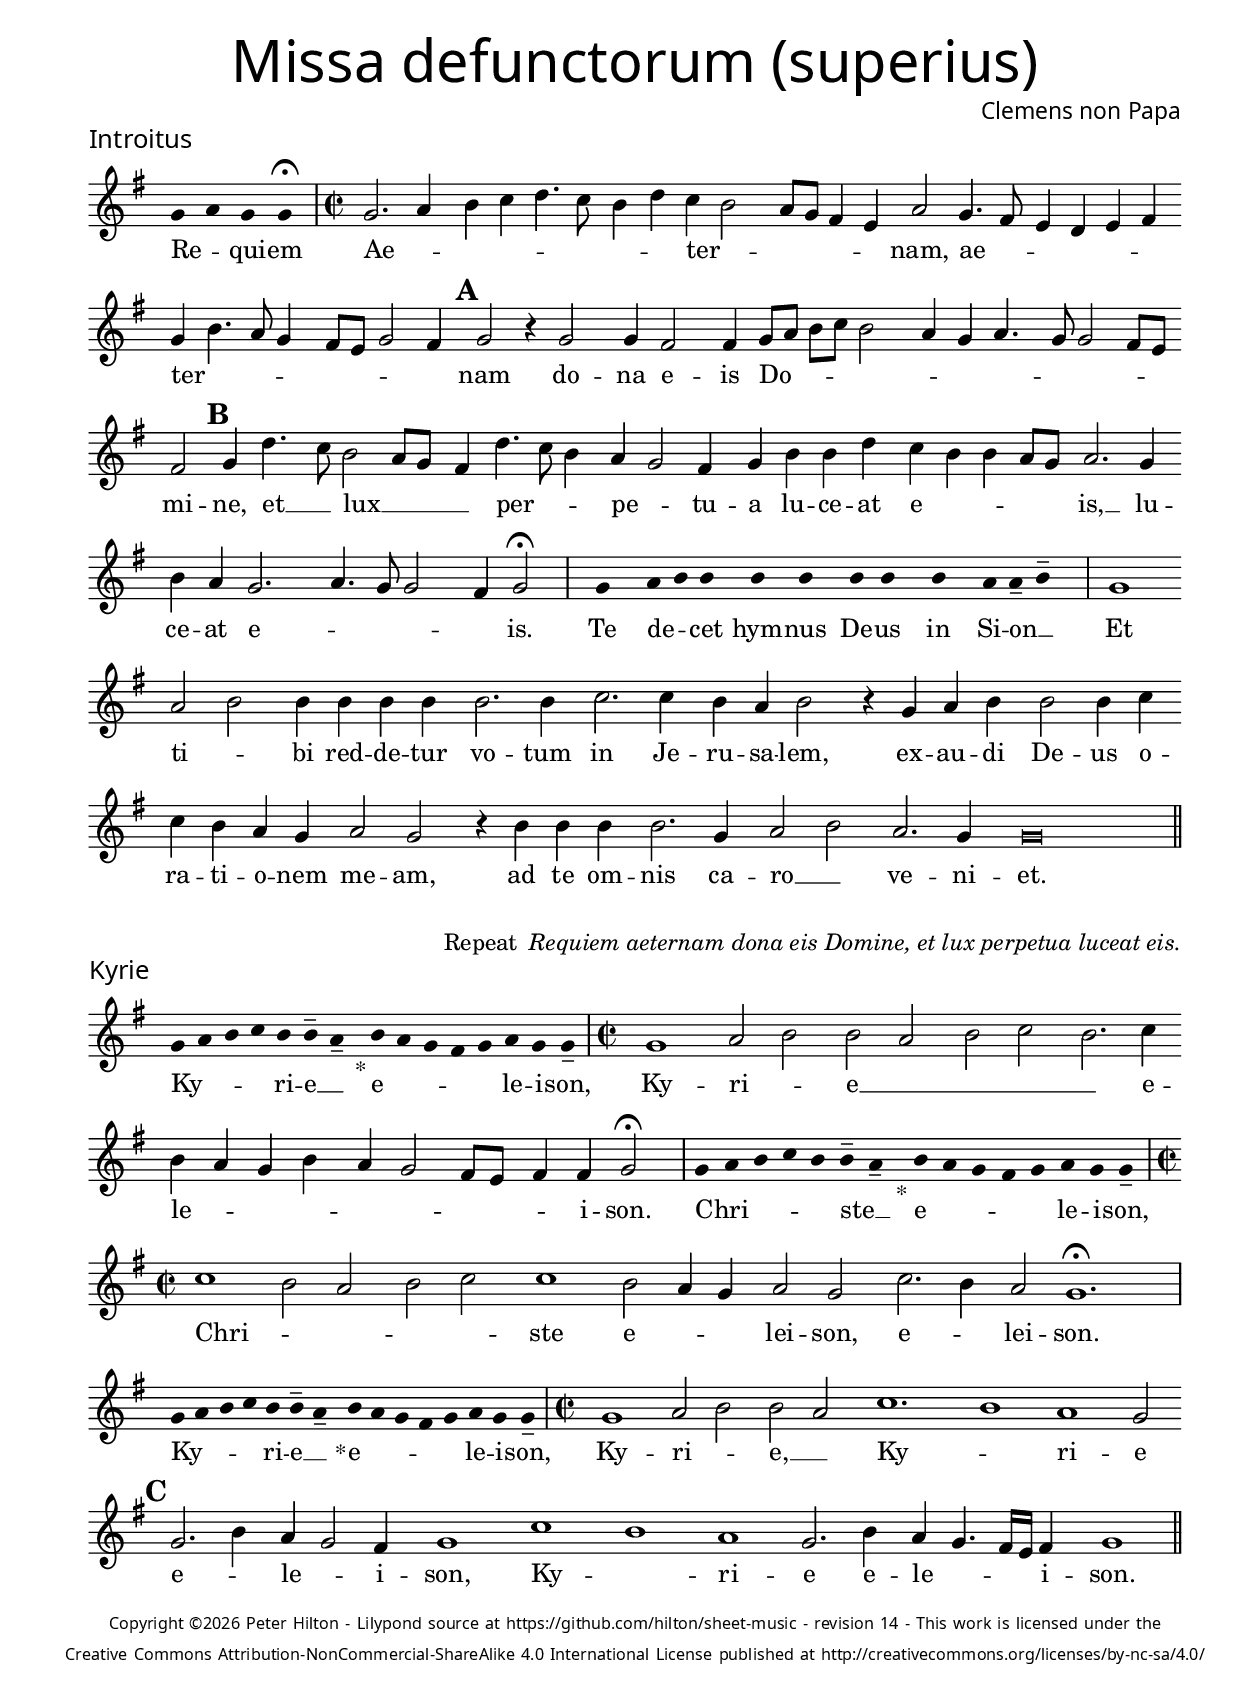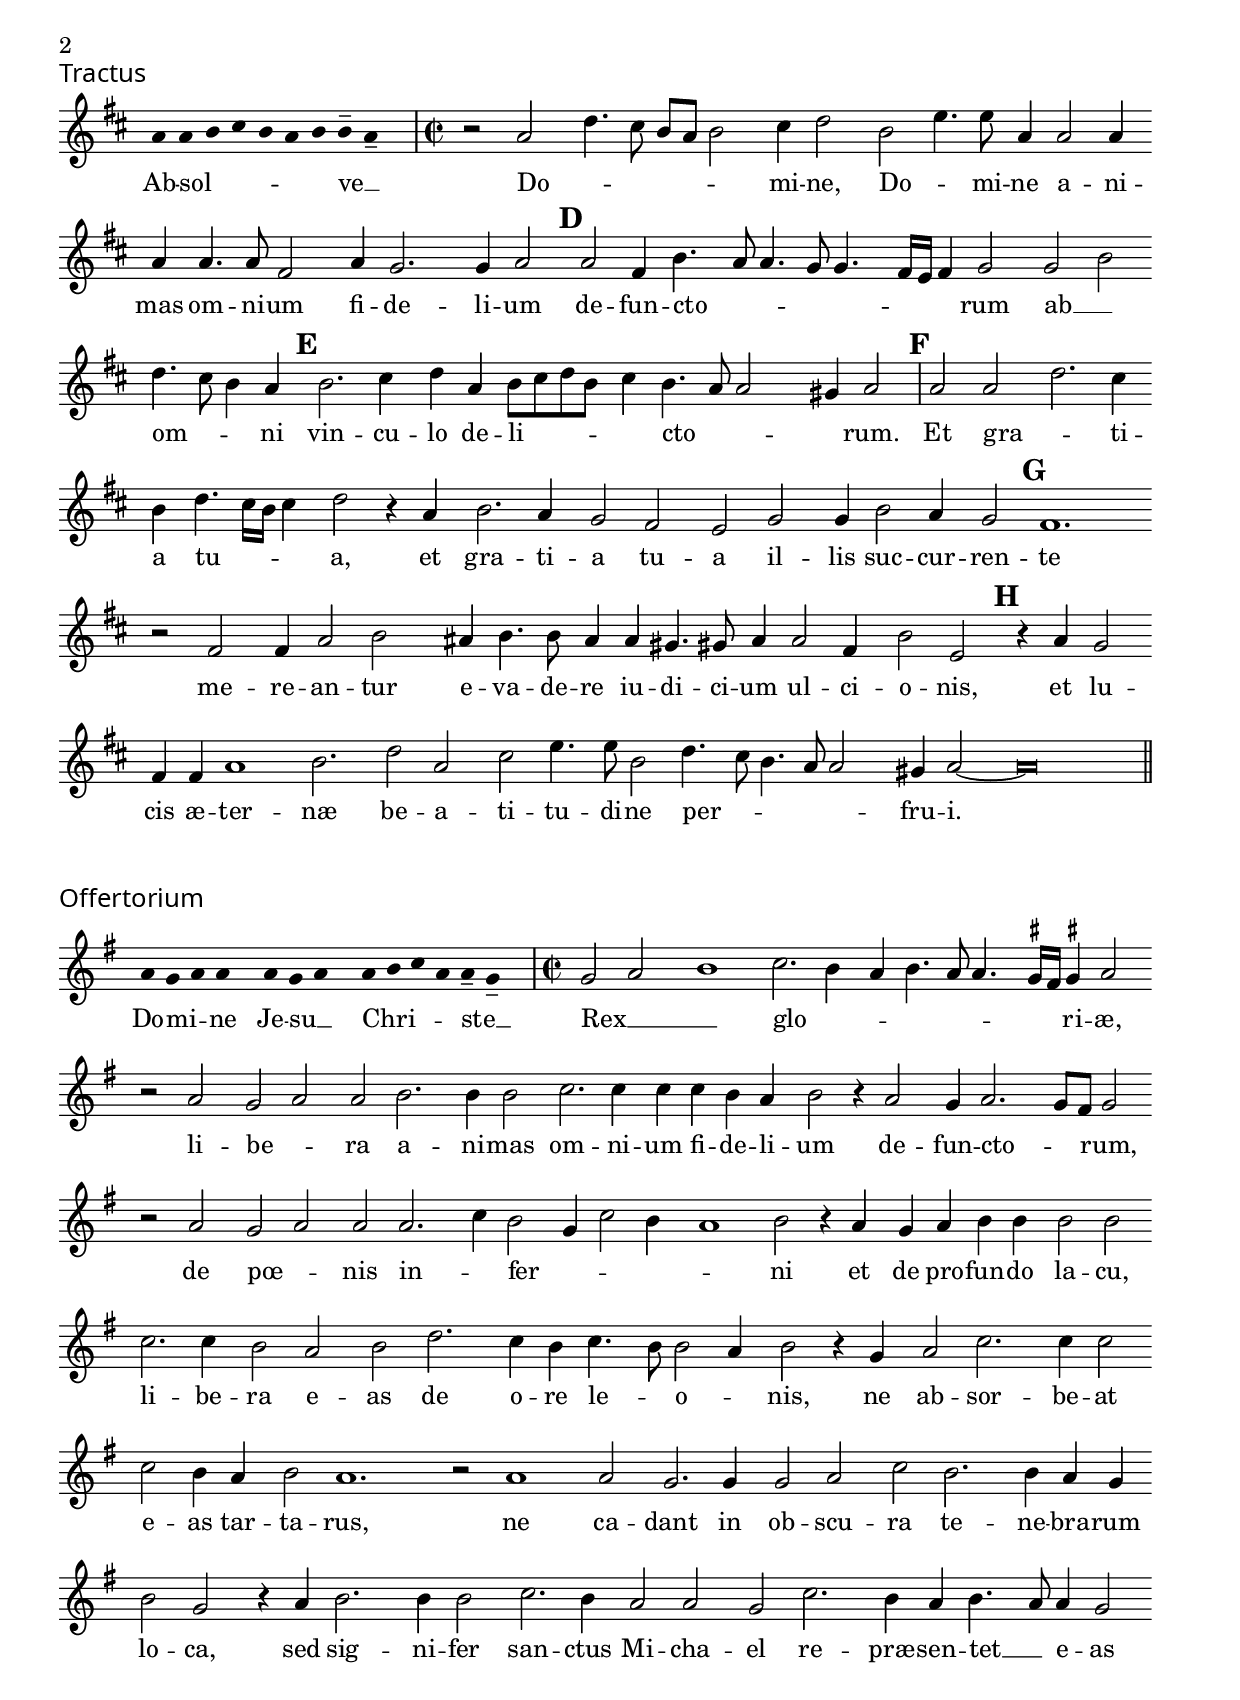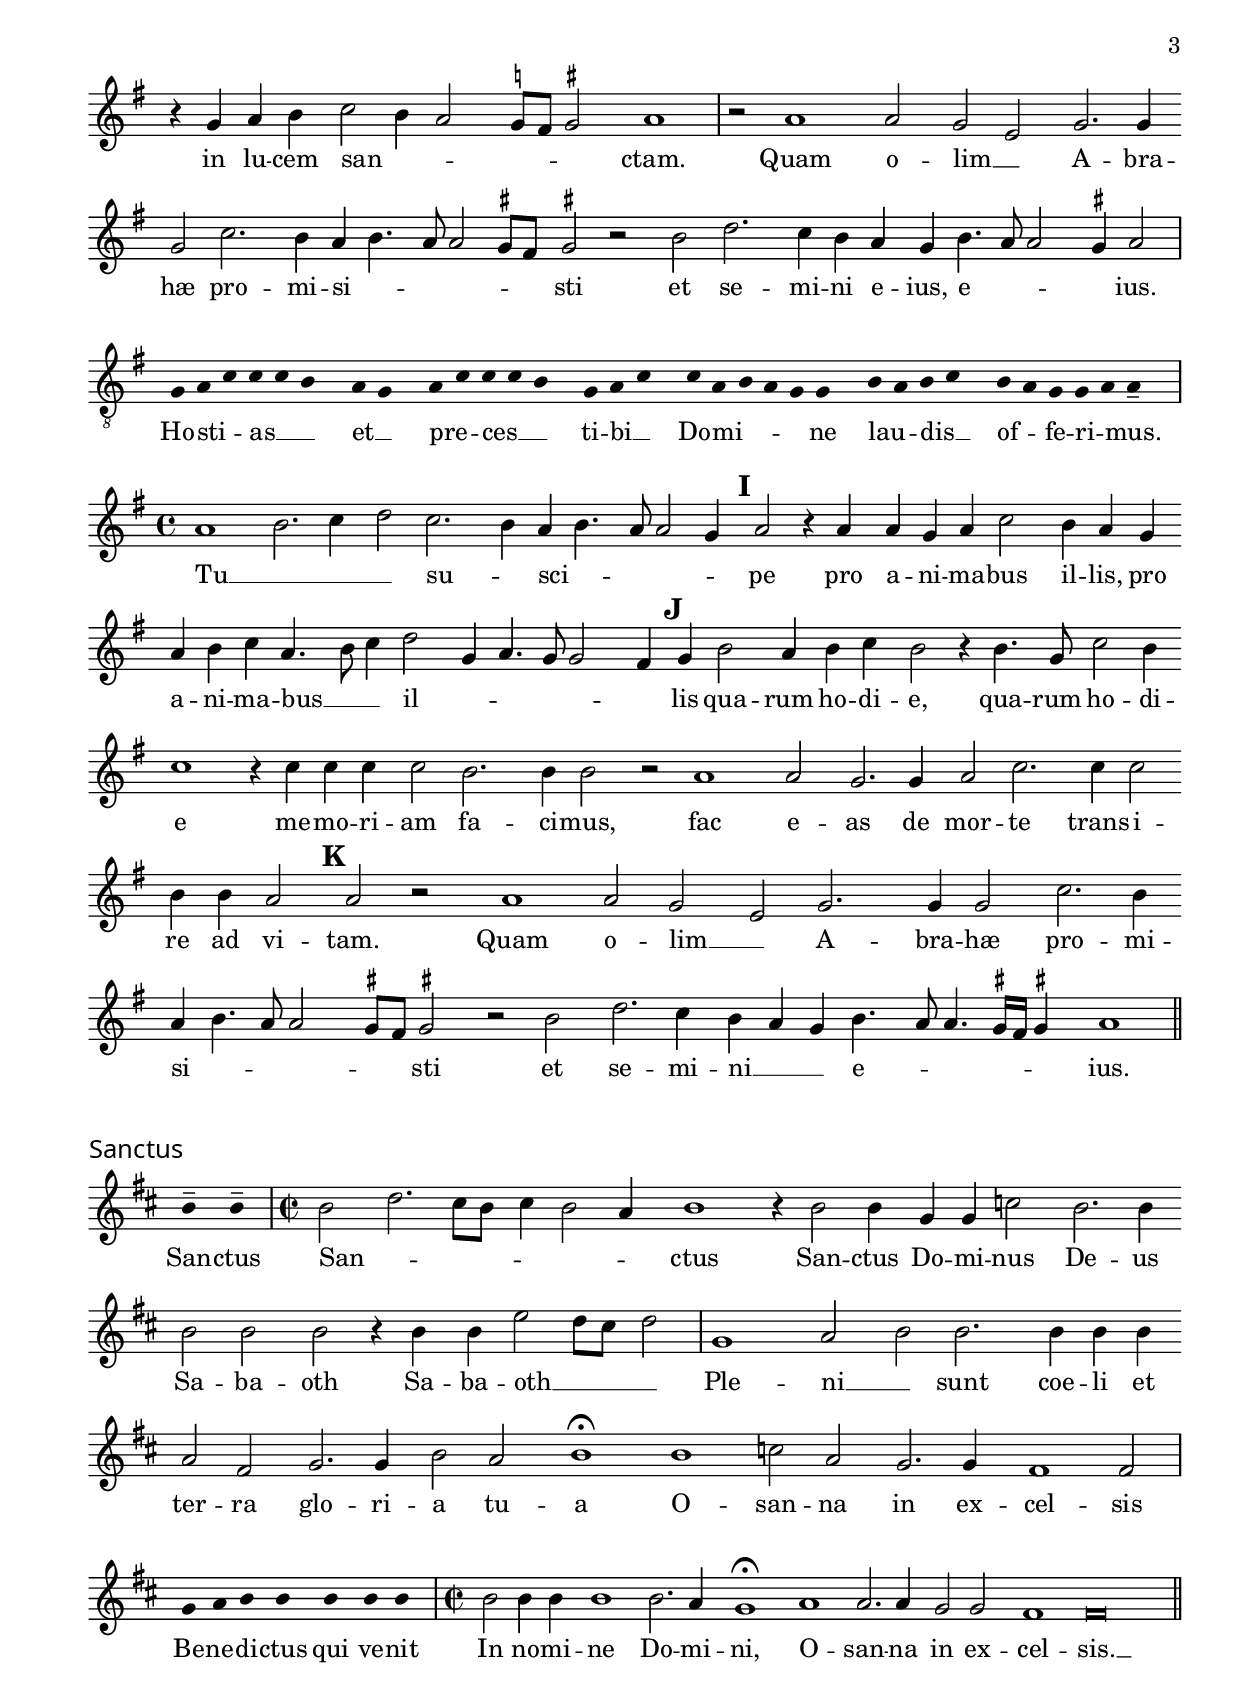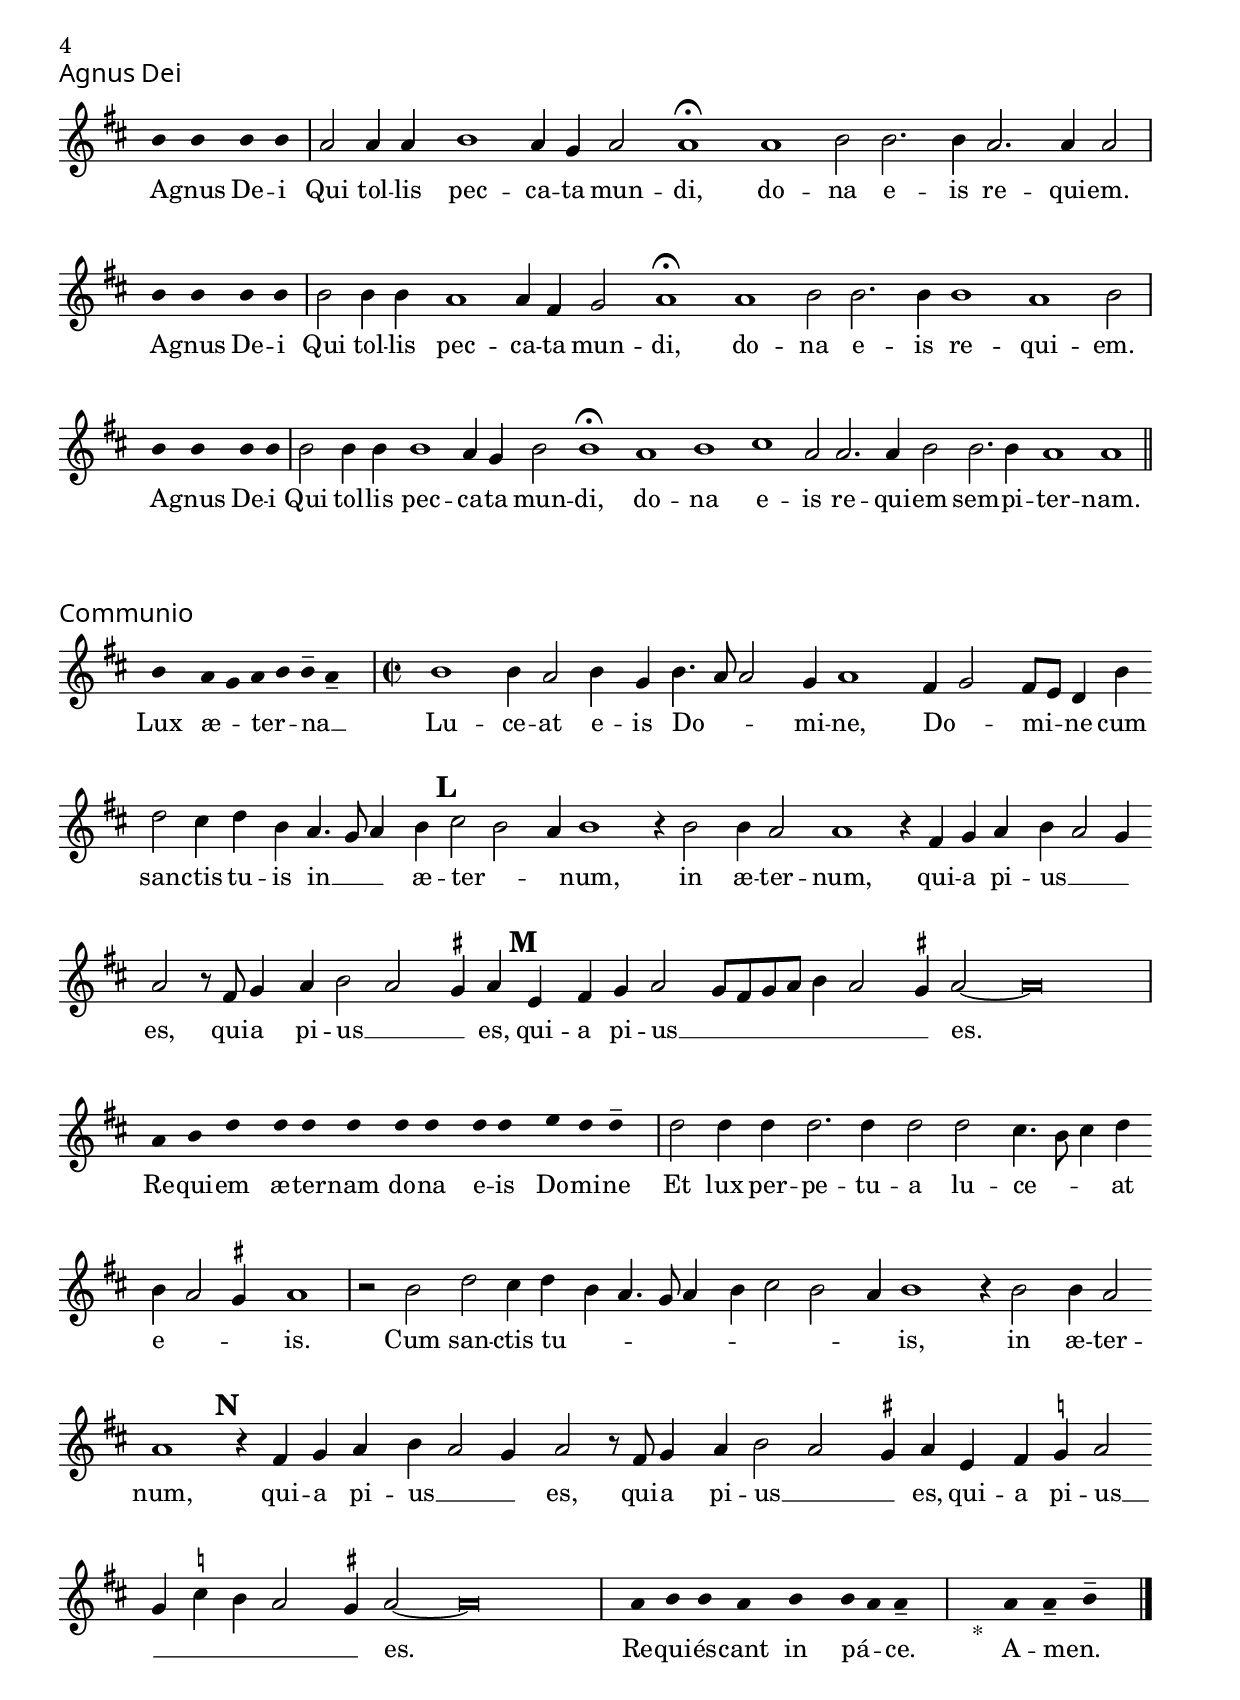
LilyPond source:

% http://www.cpdl.org/wiki/index.php/Missa_pro_defunctis_(Jacobus_Clemens_non_Papa)
% Copyright ©2024 Peter Hilton - https://github.com/hilton

\version "2.24.2"
% \pointAndClickOff
revision = "14"

\paper {
	#(define fonts (set-global-fonts #:sans "Source Sans Pro"))
	annotate-spacing = ##f
	two-sided = ##t
	inner-margin = 15\mm
	outer-margin = 10\mm
	top-margin = 10\mm
	bottom-margin = 10\mm
 	markup-system-spacing = #'( (padding . 1) )
	indent = 0
	ragged-bottom = ##f
	ragged-last-bottom = ##f
} 

year = #(strftime "©%Y" (localtime (current-time)))

\header {
	title = \markup \medium \fontsize #4 \override #'(font-name . "Source Sans Pro Light") {
		"Missa defunctorum (superius)"
	}
	composer = \markup \sans { Clemens non Papa }
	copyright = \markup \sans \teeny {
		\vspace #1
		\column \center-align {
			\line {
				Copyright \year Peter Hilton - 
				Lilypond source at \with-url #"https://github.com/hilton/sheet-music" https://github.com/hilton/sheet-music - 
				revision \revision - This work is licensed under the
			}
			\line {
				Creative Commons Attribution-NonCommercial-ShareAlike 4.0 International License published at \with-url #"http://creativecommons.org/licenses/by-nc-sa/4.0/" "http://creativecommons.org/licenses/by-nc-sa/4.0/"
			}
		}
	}
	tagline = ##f
}

\layout {
	ragged-right = ##f
	ragged-last = ##f
	\context {
		\Score
		\override SpanBar.transparent = ##t
		\override BarLine.transparent = ##t
		\remove "Bar_number_engraver"
		\remove "Metronome_mark_engraver"
		\override SpacingSpanner.base-shortest-duration = #(ly:make-moment 1/8)
	}
	\context { 
		\Voice 
		\override NoteHead.style = #'baroque
		\consists "Horizontal_bracket_engraver"
	}
}

globalF = { 
	\accidentalStyle "forget"
	\key f \major
}


globalC = { 
	\accidentalStyle "forget"
	\key c \major
}

showBarLine = {
	\once \override Score.BarLine.transparent = ##f
	\once \override Score.SpanBar.transparent = ##f 
}
ficta = { \once \set suggestAccidentals = ##t }


% INTROITUS

soprano = \new Voice {
	\relative c' {
		\once \override Staff.TimeSignature.stencil = ##f
		\override Stem.transparent = ##t 
		\cadenzaOn f4 g f f \fermata \cadenzaOff
		\override Stem.transparent = ##f
		\time 2/2
		\showBarLine\bar "|"
		
		f2. g4 a bes c4. bes8 a4 c bes a2
		g8 f e4 d g2 f4. e8 d4 c d e f a4. g8 f4 e8 d f2 e4 \mark \default f2 r4 f2
		f4 e2 e4 f8 g a bes a2 g4 f g4. f8 f2 e8 d e2 \mark \default f4 c'4. bes8 a2 g8 f
		
		e4 c'4. bes8 a4 g f2 e4 f a a c bes a a g8 f g2. f4 a g f2.
		g4. f8 f2 e4 f2 \fermata \showBarLine \bar "|"
		
		\once \override Staff.TimeSignature.stencil = ##f
		\override Stem.transparent = ##t
		\cadenzaOn s8 f8 s g8 a a s a8 a s a8 a s a8 s g8 g-- a-- s \cadenzaOff
		\override Stem.transparent = ##f
		\showBarLine\bar "|"

		f1 g2 a a4 a a a a2. a4
		bes2. bes4 a g a2 r4 f g a a2 a4 bes bes a g f g2 f
		r4 a a a a2. f4 g2 a g2. f4 f\breve \showBarLine \bar "||"
	}
	\addlyrics {
		Re -- _ qui -- em 
		Ae -- _ _ _ _ _ _ _ ter -- _
		_ _ _ _ nam, ae -- _ _ _ _ _ ter -- _ _ _ _ _ _ _ nam do --
		na e -- is Do -- _ _ _ _ _ _ _ _ _ _ _ mi -- ne, et __ _ lux __ _ _
		
		_ per -- _ _ pe -- _ tu -- a lu -- ce -- at e -- _ _ _ _ is, __ lu -- ce -- at e --
		_ _ _ _ is.
		
		Te de -- _ cet hym -- nus De -- us in Si -- on __ _

		Et ti -- _ bi red -- de -- tur vo -- tum
		in Je -- ru -- sa -- lem, ex -- au -- di De -- us o -- ra -- ti  -- o -- nem me -- am,
		ad te om -- nis ca -- ro __ _ ve -- ni -- et.

	}
}

\score {
	\transpose f g {
		<<
		      \new Staff << \globalF \soprano >> 
		>>
	}
	\header {
		piece = \markup \larger \sans { Introitus }
	}
}



\markup {
	\column {
		\fill-line {
			\line { }
			\line { }
			\line \right-align { Repeat \italic " Requiem aeternam dona eis Domine, et lux perpetua luceat eis." }
		}
	}
}

% KYRIE

soprano = \new Voice {
	\relative c' {
		\once \override Staff.TimeSignature.stencil = ##f
		\override Stem.transparent = ##t 
		\cadenzaOn f8 g a bes a a-- g-- s4_"*" a8 g f e f g f f-- \cadenzaOff
		\override Stem.transparent = ##f
		\showBarLine\bar "|"		
		\time 2/2

		f1 g2 a a g a bes a2. bes4 a g f a
		g f2 e8 d e4 e f2 \fermata \showBarLine \bar "|"
		
		\once \override Staff.TimeSignature.stencil = ##f
		\override Stem.transparent = ##t 
		\cadenzaOn f8 g a bes a a-- g-- s4_"*" a8 g f e f g f f-- \cadenzaOff
		\override Stem.transparent = ##f
		\showBarLine\bar "|"
		\time 2/2
		
		bes1 a2 g a bes bes1 a2 g4 f
		g2 f bes2. a4 g2 f1. \fermata \showBarLine\bar "|"
		
		\once \override Staff.TimeSignature.stencil = ##f
		\override Stem.transparent = ##t 
		\cadenzaOn f8 g a bes a a-- g-- s4_"*" a8 g f e f g f f-- \cadenzaOff
		\override Stem.transparent = ##f
		\showBarLine\bar "|"
		\time 2/2
		
		f1 g2 a a g bes1. a1 g1 f2 \mark #3 f2. a4 g f2 e4
		f1 bes a g f2. a4 g f4. e16 d e4 f1 \showBarLine \bar "||"
	}
	\addlyrics {
		Ky -- _ _ _ ri -- e __ _ e -- _ _ _ _ le -- i -- son,
		Ky -- ri -- _ e __ _ _ _ _ e -- le -- _ _ _ _ _ _ _ _ i -- son.
		
		Chri -- _ _ _ _ ste __ _ e -- _ _ _ _ le -- i -- son,
		Chri --  _ _ _ _ ste e -- _ _ lei -- son, e -- _ lei -- son.
		
		Ky -- _ _ _ ri -- e __ _ e -- _ _ _ _ le -- i -- son,
		Ky -- ri -- _ e, __ _ Ky -- _ ri -- e e -- _ le -- _ i -- son, 
		Ky -- _ ri -- e e -- le -- _ _ _ i -- son.
	}
}

\score {
	\transpose f g {
	  	<< 
			\new Staff << \globalF \soprano >> 
		>> 
	}
	\header {
		piece = \markup \larger \sans { Kyrie }
	}
}


% TRACTUS

soprano = \new Voice {
	\relative c'' {
		\once \override Staff.TimeSignature.stencil = ##f
		\override Stem.transparent = ##t \cadenzaOn
		g8 g a b a g a a-- g-- s
		\cadenzaOff \override Stem.transparent = ##f
		\showBarLine \bar "|" \time 2/2
		
		r2 g2 c4. b8 a g a2 b4 c2 a d4. d8 |
		g,4 g2 g4 g g4. g8 e2 g4 f2. f4 g2 | \mark #4 g e4 a4. g8 g4. f8 f4.

		e16 d e4 f2 | f a c4. b8 a4 g \mark #5 a2. b4 | c g a8 b c a b4 a4. g8 g2
		fis4 g2 \showBarLine \bar "|" 
		\mark #6 g g c2. b4 | a c4. b16 a b4 c2 r4 g a2. g4
		f2 e d f f4 a2 g4 | f2 \mark #7 e1. r2 e
		e4 g2 a2 gis4 a4. a8 g4 g fis4. fis8 g4 g2 e4 | a2 d, \mark #8 r4 g4 f2

		e4 e g1 a2. c2 g2 b2 d4. d8 a2 c4. b8 a4. g8 g2 
		fis4 g2 ~ g\breve \showBarLine \bar "||"

	}
	\addlyrics {
		Ab -- sol -- _ _ _ _ _ ve __ _ 
		Do -- _ _ _ _ _ mi -- ne, Do -- _ mi -- 
		ne a -- ni -- mas om -- ni -- um fi -- de -- li -- um de -- fun -- cto -- _ _ _ _

		_ _ _ rum ab __ _ om -- _ _ ni vin -- cu -- lo de -- li -- _ _ _ _ cto -- _ _
		_ rum. Et gra -- _ ti -- a tu -- _ _ _ a, et gra -- ti -- 
		a tu -- a il -- lis suc -- cur -- ren -- te me -- 
		re -- an -- tur e -- va -- de -- re iu -- di -- ci -- um ul -- ci -- o -- nis, et lu -- 

		cis æ -- ter -- næ be -- a -- ti -- tu -- di -- ne per -- _ _ _ _
		fru -- i.
	}
}

\score {
	\transpose f g {
	  	<< 
			\new Staff << \globalC \soprano >> 
		>> 
	}
	\header {
		piece = \markup \larger \sans { Tractus }
	}
}

% OFFERTORIUM

soprano = \new Voice {
	\relative c' {
		\once \override Staff.TimeSignature.stencil = ##f
		\override Stem.transparent = ##t \cadenzaOn
		g'8 f g g s g8 f g s g8 a bes g g-- f-- s
		\cadenzaOff \override Stem.transparent = ##f
		\showBarLine \bar "|" \time 2/2
		
		f2 g a1 bes2. a4 g a4. g8 g4. \ficta fis16 e \ficta fis4 g2 |
		r2 g f g g a2. a4 a2 bes2. bes4 bes bes a g | a2 r4 g2

		f4 g2. f8 e f2 r g f g g g2. bes4 a2 f4 bes2 a4 |
		g1 a2 r4 g f g a a a2 a bes2. bes4 a2 g |
		a2 c2. bes4 a bes4. a8 a2 g4 a2 r4 f g2 bes2. bes4 bes2 |
		bes2 a4 g a2 g1. r2 g1 g2 f2. f4 f2 g |

		bes a2. a4 g f a2 f r4 g a2. a4 a2 bes2. a4 |
		g2 g f bes2. a4 g a4. g8 g4 f2 r4 f g a bes2 a4 g2
		\ficta f!8 e \ficta fis2 g1 | \showBarLine \bar "|" r2 g1 g2 f d f2. f4 f2 bes2.
		a4 g a4. g8 g2 \ficta fis8 e \ficta fis2 r a c2. bes4 a g f a4. g8 g2 \ficta fis4 g2 \showBarLine \bar "|" |
	}
	\addlyrics {
		Do -- mi -- _ ne Je -- su __ _ Chri -- _ _ _ ste __ _
		Rex __ _ _ glo -- _ _ _ _ _ _ _ ri -- æ,
		li -- be -- _ ra a -- ni -- mas om -- ni -- um fi -- de -- li -- um de -- 
		
		fun -- cto -- _ _ rum, de pœ -- _ nis in -- _ fer -- _ _ _
		_ ni et de pro -- fun -- do la -- cu, li -- be -- ra e -- 
		as de o -- re le -- _ o -- _ nis, ne ab -- sor -- be -- at
		e -- as tar -- ta -- rus, ne ca -- dant in ob -- scu -- 

		ra te -- ne -- bra -- rum lo -- ca,  sed sig -- ni -- fer san -- ctus
		Mi -- cha -- el re -- præ -- sen -- tet __ _ e -- as in lu -- cem san -- _ _
		_ _ _ ctam. Quam o -- lim __ _ A -- bra -- hæ pro -- 
		mi -- si -- _ _ _ _ _ sti et se -- mi -- ni e -- ius, e -- _ _ _ ius.
	}
}

\score {
	\transpose f g {
	  	<< 
			\new Staff << \globalF \soprano >> 
		>> 
	}
	\header {
		piece = \markup \larger \sans { Offertorium }
	}
}

\score {
	\transpose f g {
	\new Staff <<
		\key f \major
		\new Voice = "tenor" {
			\relative c {
				\clef "treble_8"
				\once \omit Staff.TimeSignature
				\cadenzaOn
				\override Stem.transparent = ##t 
				f4 g bes bes bes a s  g f s  g bes bes bes a s  f g bes s  bes g a g f f s  a g a bes s  a g f f g g-- s \showBarLine\bar "|"
				\cadenzaOff
			}
		}
		\addlyrics {
			Ho -- sti -- _ as __ _ _ et __ _ pre -- _ ces __ _ _ ti -- bi __ _ 
			Do -- mi -- _ _ _ ne lau -- _ dis __ _ of -- _ fe -- ri -- _ mus.
		}
	>>
	}
}


soprano = \new Voice {
	\relative c'' {
		\set Score.rehearsalMarkFormatter = #format-mark-alphabet
		\set Score.currentBarNumber = #67
		g1 a2. bes4 |
		c2 bes2. a4 g a4. g8 g2 f4 | \mark #9 g2 r4 g g f g bes2 a4 g f |
		g a bes g4. a8 bes4 c2 f,4 g4. f8 f2 e4 \mark #10 f a2 g4 a bes a2 r4 a4. 
		f8 bes2 a4 | bes1 r4 bes bes bes bes2 a2. a4 a2 r g1

		g2 f2. f4 g2 bes2. bes4 bes2 a4 a g2 \mark #11 g r g1
		g2 f d f2. f4 f2 bes2. a4 g a4. g8 g2 \ficta fis8 e \ficta fis2
		r a c2. bes4 a g f a4. g8 g4. \ficta fis16 e \ficta fis4 g1 \showBarLine \bar "||" |
	}
	\addlyrics {
		Tu __ _ _
		_ su -- _ sci -- _ _ _ _ pe pro a -- ni -- ma -- bus il -- lis, pro
		a -- ni -- ma -- bus __ _ _ il -- _ _ _ _ _ lis qua -- rum ho -- di -- e, qua -- 
		rum ho -- di -- e me -- mo -- ri -- am fa -- ci -- mus, fac

		e -- as de mor -- te trans -- i -- re ad vi -- tam. Quam
		o -- lim __ _ A -- bra -- hæ pro -- mi -- si -- _ _ _ _ _ sti
		et se -- mi -- ni __ _ _ e -- _ _ _ _ _ ius.
	}
}

\score {
	\transpose f g {
	  	<< 
			\new Staff << \globalF \soprano >> 
		>> 
	}
}

% SANCTUS 

soprano = \new Voice {
	\relative c'' {
		\once \override Staff.TimeSignature.stencil = ##f
		\override Stem.transparent = ##t a4-- a-- \override Stem.transparent = ##f
		\showBarLine\bar "|"
		\time 2/2
		
		a2 c2. b8 a b4 a2 g4 a1 r4 a2 a4 f f
		bes2 a2. a4 a2 a a r4 a a d2 c8 b c2 \showBarLine \bar "|"
		f,1 g2 a a2. a4 a a g2 e f2. f4 a2 g a1 \fermata
		a1 bes2 g f2. f4 e1 e2 \showBarLine \bar "|"
	}
	\addlyrics {
		San -- ctus
		San -- _ _ _ _ _ _ ctus San -- ctus Do -- mi -- 
		nus De -- us Sa -- ba -- oth Sa -- ba -- oth __ _ _ _
		Ple -- ni __ _ sunt coe -- li et ter -- ra glo -- ri -- a tu -- a
		O -- san -- na in ex -- cel -- sis
	}
}

\score {
	\transpose f g {
	  	<< 
			\new Staff << \globalC \soprano >> 
		>> 
	}
	\header {
		piece = \markup \larger \sans { Sanctus }
	}
}

% BENEDICTUS

soprano = \new Voice {
	\relative c' {
		\once \override Staff.TimeSignature.stencil = ##f
		\cadenzaOn
		\override Stem.transparent = ##t f8 g a a s a s a a s \override Stem.transparent = ##f 
		\cadenzaOff \showBarLine \bar "|"
		\time 2/2
		
		a2 a4 a a1 a2. g4 f1 \fermata g g2. g4
		f2 f e1 e\breve \showBarLine \bar "||"
	}
	\addlyrics {
		Be -- ne -- di -- ctus qui ve -- nit
		In no -- mi -- ne Do -- mi -- ni, O -- san -- na
		in ex -- cel -- sis. __
	}
}

\score {
	\transpose f g {
	  	<< 
			\new Staff << \globalC \soprano >> 
		>> 
	}
}

\pageBreak

% AGNUS DEI

soprano = \new Voice {
	\relative c'' {
		\once \override Staff.TimeSignature.stencil = ##f
		\override Stem.transparent = ##t a4 a a a \override Stem.transparent = ##f \showBarLine\bar "|"
		g2 g4 g a1 g4 f g2 g1\fermata g a2 a2. a4 g2. g4 g2 \showBarLine \bar "|" \break

		\override Stem.transparent = ##t a4 a a a \override Stem.transparent = ##f \showBarLine\bar "|"
		a2 a4 a g1 g4 e f2 g1\fermata g a2 a2. a4 a1 g a2 \showBarLine \bar "|" \break
		
		\override Stem.transparent = ##t a4 a a a \override Stem.transparent = ##f \showBarLine\bar "|"
		a2 a4 a a1 g4 f a2 a1\fermata g a b g2 g2. g4 a2 a2. a4 g1 g \showBarLine \bar "||"
	}
	\addlyrics {
		A -- gnus De -- i
		Qui tol -- lis pec -- ca -- ta mun -- di, do -- na e -- is re -- qui -- em.
		A -- gnus De -- i
		Qui tol -- lis pec -- ca -- ta mun -- di, do -- na e -- is re -- qui -- em.
		A -- gnus De -- i
		Qui tol -- lis pec -- ca -- ta mun -- di, do -- na e -- is re -- qui -- em sem -- pi -- ter -- nam.
	}
}

\score {
	\transpose f g {
	  	<< 
			\new Staff << \globalC \soprano >> 
		>> 
	}
	\header {
		piece = \markup \larger \sans { Agnus Dei }
	}
}

% COMMUNIO

soprano = \new Voice {
	\relative c' {
		\once \override Staff.TimeSignature.stencil = ##f
		\override Stem.transparent = ##t
		\cadenzaOn a'8 s g f g a a-- g-- s \cadenzaOff
		\override Stem.transparent = ##f
		\showBarLine\bar "|"
		\time 2/2
		
		a1 a4 g2 a4 f a4. g8 g2 f4 g1 e4 f2
		e8 d c4 a' | c2 b4 c a g4. f8 g4 a \mark #11 b2 a g4 a1 r4 a2
		a4 g2 | g1 r4 e f g a g2 f4 g2 r8 e f4 g a2 g2
		
		\ficta fis4 g \mark #12 d | e f g2 f8 e f g a4 g2 \ficta fis4 g2 ~ g\breve | \showBarLine \bar "|" | 

		\once \override Staff.TimeSignature.stencil = ##f
		\override Stem.transparent = ##t 
		\cadenzaOn g8 a c s  c c c s  c c s  c c s  d c c-- s \cadenzaOff
		\override Stem.transparent = ##f
		\showBarLine\bar "|"
		
		c2 c4 c c2. c4 c2 c |
		b4. a8 b4 c a g2 \ficta fis4 g1 | \showBarLine \bar "|"
		r2 a c b4 c a g4. f8 g4 | a b2 a g4 a1 r4 a2
		
		a4 g2 g1 \mark #13 r4 e f g a g2 f4 g2 r8 e f4 g a2 g
		\ficta fis4 g d e \ficta f! g2 f4 \ficta bes a g2 \ficta fis4 g2 ~ g\breve |
		\showBarLine\bar "|"
		\cadenzaOn \override Stem.transparent = ##t
		s8 g8 a a g s  a s  a g g-- s \showBarLine \bar "|"
		s8 s4_"*" s g g-- a-- s8 \showBarLine \bar "|."
		\cadenzaOff
	}
	\addlyrics {
		Lux æ -- _ ter -- _ na __ _ 
		Lu -- ce -- at e -- is Do -- _ _ mi -- ne, Do -- _
		mi -- _ ne cum san -- ctis tu -- is in __ _ _ æ -- ter -- _ _ num, in
		æ -- ter -- num,
		qui -- a pi -- us __ _ _ es, qui -- a pi -- us __ _ _ es, 
		qui -- a pi -- us __ _ _ _ _ _ _ _ es.

		Re -- qui -- em æ -- ter -- nam do -- na e -- is Do -- mi -- ne 
		Et lux per -- pe -- tu -- a lu -- 
		ce -- _ _ at e -- _ _ is.
		Cum san -- ctis tu -- _ _ _ _ _ _ _ _ is, in

		æ -- ter -- num, 
		qui -- a pi -- us __ _ _ es, qui -- a pi -- us __ _ _ es, qui -- a pi -- us __ _ _ _ _ _ es.

		Re -- qui -- és -- cant in pá -- _ ce. A -- men. _
	}
}

\score {
	\transpose f g {
	  	<< 
			\new Staff << \globalC \soprano >> 
		>> 
	}
	\header {
		piece = \markup \larger \sans { Communio }
	}
}
